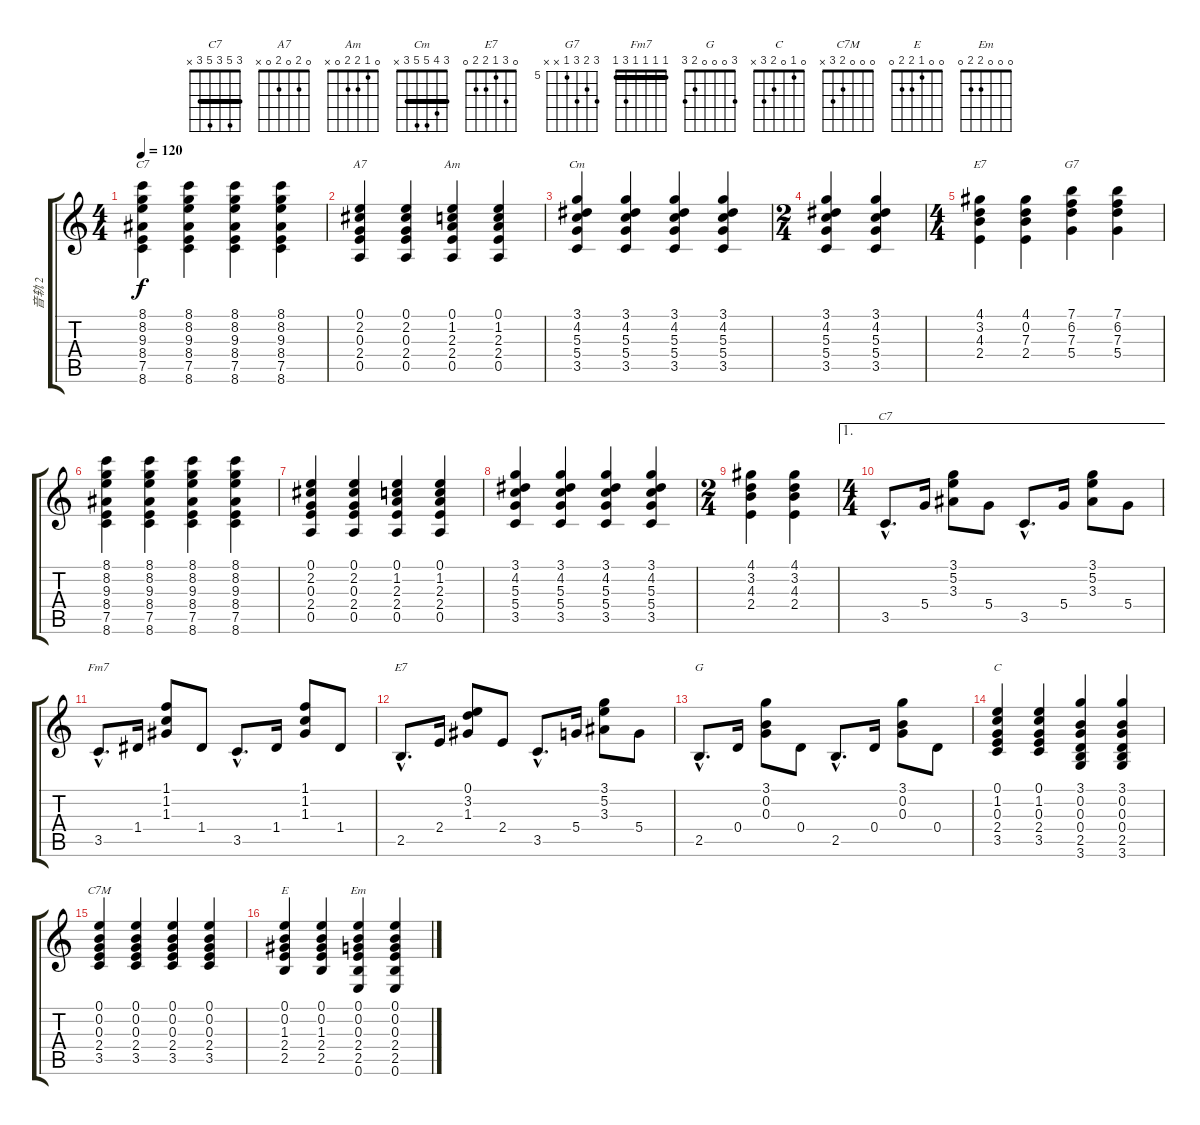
\track ("音轨 2" "音轨 2") {instrument acousticguitarnylon}
\staff {score tabs}
\tuning (E4 B3 G3 D3 A2 E2) {hide}
\chord ("C7" 8 8 9 8 7 8) {firstfret 7 barre 8}
\chord ("A7" 0 2 0 2 0 x)
\chord ("Am" 0 1 2 2 0 x)
\chord ("Cm" 3 4 5 5 3 x) {barre 3}
\chord ("E7" 4 3 4 2 x x)
\chord ("G7" 7 6 7 5 x x) {firstfret 5}
\chord ("C7" 3 5 3 5 3 x) {barre 3}
\chord ("Fm7" 1 1 1 1 3 1) {barre 1}
\chord ("E7" 0 3 1 2 2 0)
\chord ("G" 3 0 0 0 2 3)
\chord ("C" 0 1 0 2 3 x)
\chord ("C7M" 0 0 0 2 3 x)
\chord ("E" 0 0 1 2 2 0)
\chord ("Em" 0 0 0 2 2 0)
\ts (4 4)
\tempo 120
\clef g2
\ks c
(8.1 8.2 9.3 8.4 7.5 8.6).4{ch "C7" dy f} (8.1 8.2 9.3 8.4 7.5 8.6).4 (8.1 8.2 9.3 8.4 7.5 8.6).4 (8.1 8.2 9.3 8.4 7.5 8.6).4 |
(0.1 2.2 0.3 2.4 0.5).4{ch "A7"} (0.1 2.2 0.3 2.4 0.5).4 (0.1 1.2 2.3 2.4 0.5).4{ch "Am"} (0.1 1.2 2.3 2.4 0.5).4 |
(3.1 4.2 5.3 5.4 3.5).4{ch "Cm"} (3.1 4.2 5.3 5.4 3.5).4 (3.1 4.2 5.3 5.4 3.5).4 (3.1 4.2 5.3 5.4 3.5).4 |
\ts (2 4)
(3.1 4.2 5.3 5.4 3.5).4 (3.1 4.2 5.3 5.4 3.5).4 |
\ts (4 4)
(4.1 3.2 4.3 2.4).4{ch "E7"} (4.1 0.2 7.3 2.4).4 (7.1 6.2 7.3 5.4).4{ch "G7"} (7.1 6.2 7.3 5.4).4 |
(8.1 8.2 9.3 8.4 7.5 8.6).4 (8.1 8.2 9.3 8.4 7.5 8.6).4 (8.1 8.2 9.3 8.4 7.5 8.6).4 (8.1 8.2 9.3 8.4 7.5 8.6).4 |
(0.1 2.2 0.3 2.4 0.5).4 (0.1 2.2 0.3 2.4 0.5).4 (0.1 1.2 2.3 2.4 0.5).4 (0.1 1.2 2.3 2.4 0.5).4 |
(3.1 4.2 5.3 5.4 3.5).4 (3.1 4.2 5.3 5.4 3.5).4 (3.1 4.2 5.3 5.4 3.5).4 (3.1 4.2 5.3 5.4 3.5).4 |
\ts (2 4)
(4.1 3.2 4.3 2.4).4 (4.1 3.2 4.3 2.4).4 |
\ae 1
\ts (4 4)
3.5{hac}.8{d ch "C7"} 5.4.16 (3.1 5.2 3.3).8 5.4.8 3.5{hac}.8{d} 5.4.16 (3.1 5.2 3.3).8 5.4.8 |
3.5{hac}.8{d ch "Fm7"} 1.4.16 (1.1 1.2 1.3).8 1.4.8 3.5{hac}.8{d} 1.4.16 (1.1 1.2 1.3).8 1.4.8 |
2.5{hac}.8{d ch "E7"} 2.4.16 (0.1 3.2 1.3).8 2.4.8 3.5{hac}.8{d} 5.4.16 (3.1 5.2 3.3).8 5.4.8 |
2.5{hac}.8{d ch "G"} 0.4.16 (3.1 0.2 0.3).8 0.4.8 2.5{hac}.8{d} 0.4.16 (3.1 0.2 0.3).8 0.4.8 |
(0.1 1.2 0.3 2.4 3.5).4{ch "C"} (0.1 1.2 0.3 2.4 3.5).4 (3.1 0.2 0.3 0.4 2.5 3.6).4 (3.1 0.2 0.3 0.4 2.5 3.6).4 |
(0.1 0.2 0.3 2.4 3.5).4{ch "C7M"} (0.1 0.2 0.3 2.4 3.5).4 (0.1 0.2 0.3 2.4 3.5).4 (0.1 0.2 0.3 2.4 3.5).4 |
(0.1 0.2 1.3 2.4 2.5).4{ch "E"} (0.1 0.2 1.3 2.4 2.5).4 (0.1 0.2 0.3 2.4 2.5 0.6).4{ch "Em"} (0.1 0.2 0.3 2.4 2.5 0.6).4
